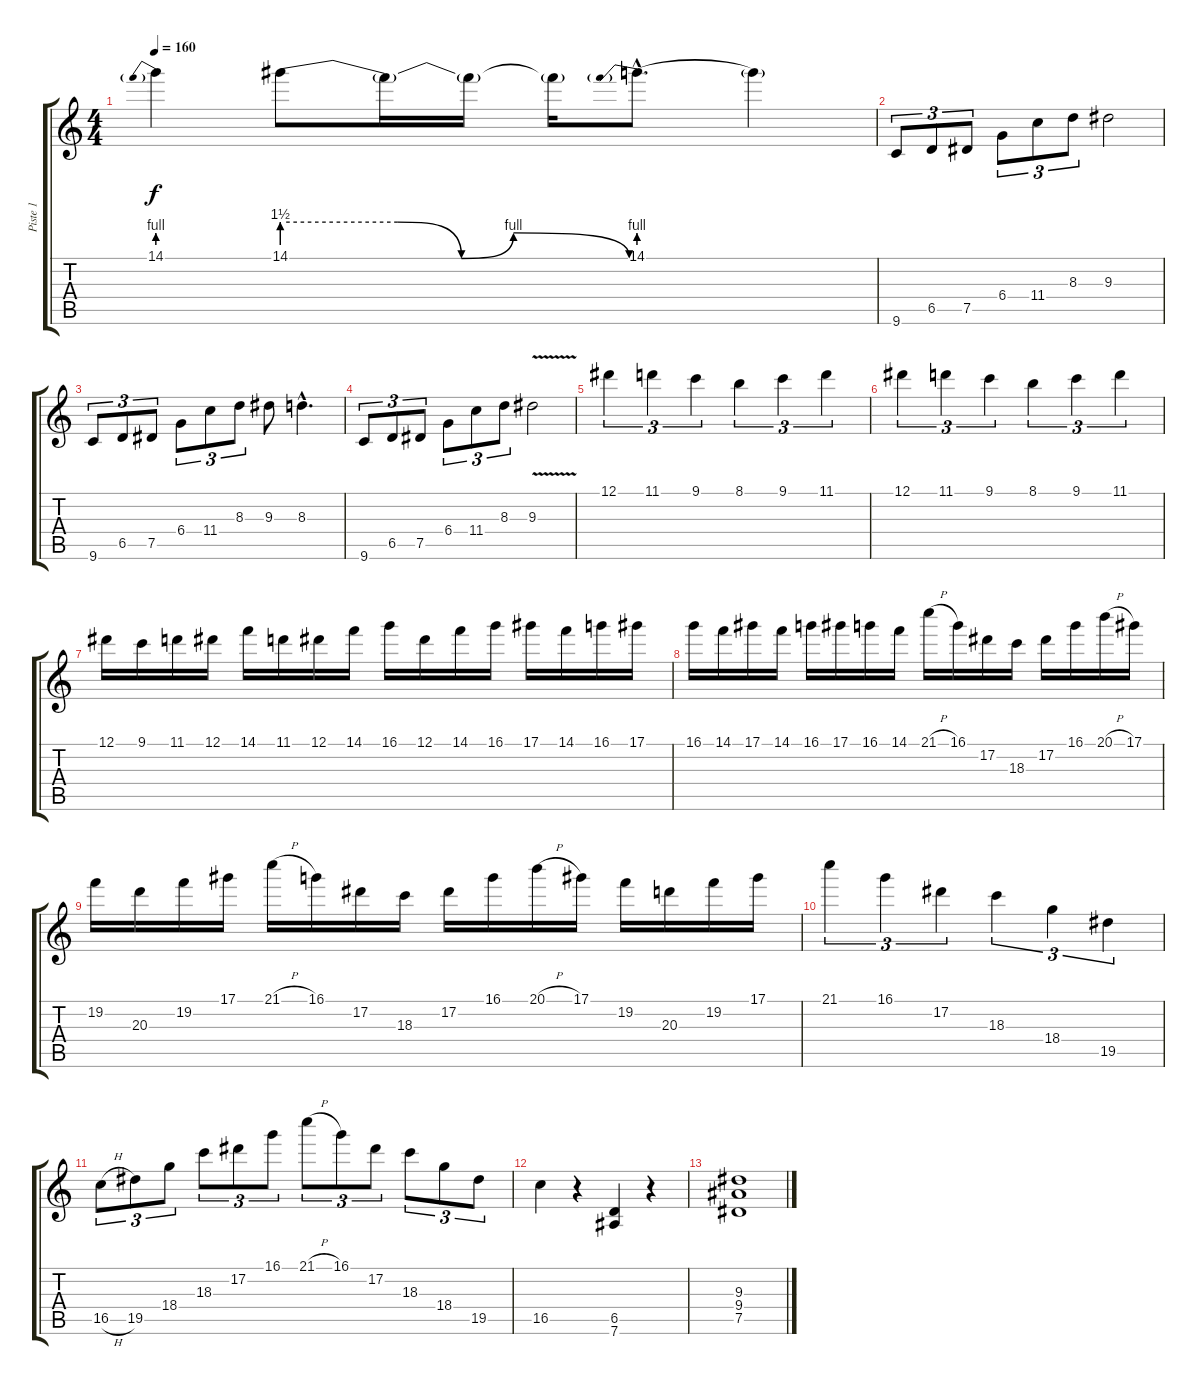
\track ("Piste 1" "Piste 1") {instrument distortionguitar}
\staff {score tabs}
\tuning (Eb4 Bb3 Gb3 Db3 Ab2 Eb2) {hide}
\ts (4 4)
\tempo 160
\clef g2
\ks c
14.1{be (prebend 0 4 60 4)}.4{dy f} 14.1{be (custom 0 6 20 6 31 0 40 4 60 0)}.8 14.1{t}.16 14.1{t}.16 14.1{t}.16 14.1{be (prebend 0 4 60 4) hac}.8{d} 14.1{t}.4 |
9.6.8{tu (3 2)} 6.5.8{tu (3 2)} 7.5.8{tu (3 2)} 6.4.8{tu (3 2)} 11.4.8{tu (3 2)} 8.3.8{tu (3 2)} 9.3.2 |
9.6.8{tu (3 2)} 6.5.8{tu (3 2)} 7.5.8{tu (3 2)} 6.4.8{tu (3 2)} 11.4.8{tu (3 2)} 8.3.8{tu (3 2)} 9.3.8 8.3{hac}.4{d} |
9.6.8{tu (3 2)} 6.5.8{tu (3 2)} 7.5.8{tu (3 2)} 6.4.8{tu (3 2)} 11.4.8{tu (3 2)} 8.3.8{tu (3 2)} 9.3{v}.2 |
12.1.4{tu (3 2)} 11.1.4{tu (3 2)} 9.1.4{tu (3 2)} 8.1.4{tu (3 2)} 9.1.4{tu (3 2)} 11.1.4{tu (3 2)} |
12.1.4{tu (3 2)} 11.1.4{tu (3 2)} 9.1.4{tu (3 2)} 8.1.4{tu (3 2)} 9.1.4{tu (3 2)} 11.1.4{tu (3 2)} |
12.1.16 9.1.16 11.1.16 12.1.16 14.1.16 11.1.16 12.1.16 14.1.16 16.1.16 12.1.16 14.1.16 16.1.16 17.1.16 14.1.16 16.1.16 17.1.16 |
16.1.16 14.1.16 17.1.16 14.1.16 16.1.16 17.1.16 16.1.16 14.1.16 21.1{h}.16 16.1.16 17.2.16 18.3.16 17.2.16 16.1.16 20.1{h}.16 17.1.16 |
19.2.16 20.3.16 19.2.16 17.1.16 21.1{h}.16 16.1.16 17.2.16 18.3.16 17.2.16 16.1.16 20.1{h}.16 17.1.16 19.2.16 20.3.16 19.2.16 17.1.16 |
21.1.4{tu (3 2)} 16.1.4{tu (3 2)} 17.2.4{tu (3 2)} 18.3.4{tu (3 2)} 18.4.4{tu (3 2)} 19.5.4{tu (3 2)} |
16.5{h}.8{tu (3 2)} 19.5.8{tu (3 2)} 18.4.8{tu (3 2)} 18.3.8{tu (3 2)} 17.2.8{tu (3 2)} 16.1.8{tu (3 2)} 21.1{h}.8{tu (3 2)} 16.1.8{tu (3 2)} 17.2.8{tu (3 2)} 18.3.8{tu (3 2)} 18.4.8{tu (3 2)} 19.5.8{tu (3 2)} |
16.5.4 r.4 (6.5 7.6).4 r.4 |
(9.3 9.4 7.5).1
